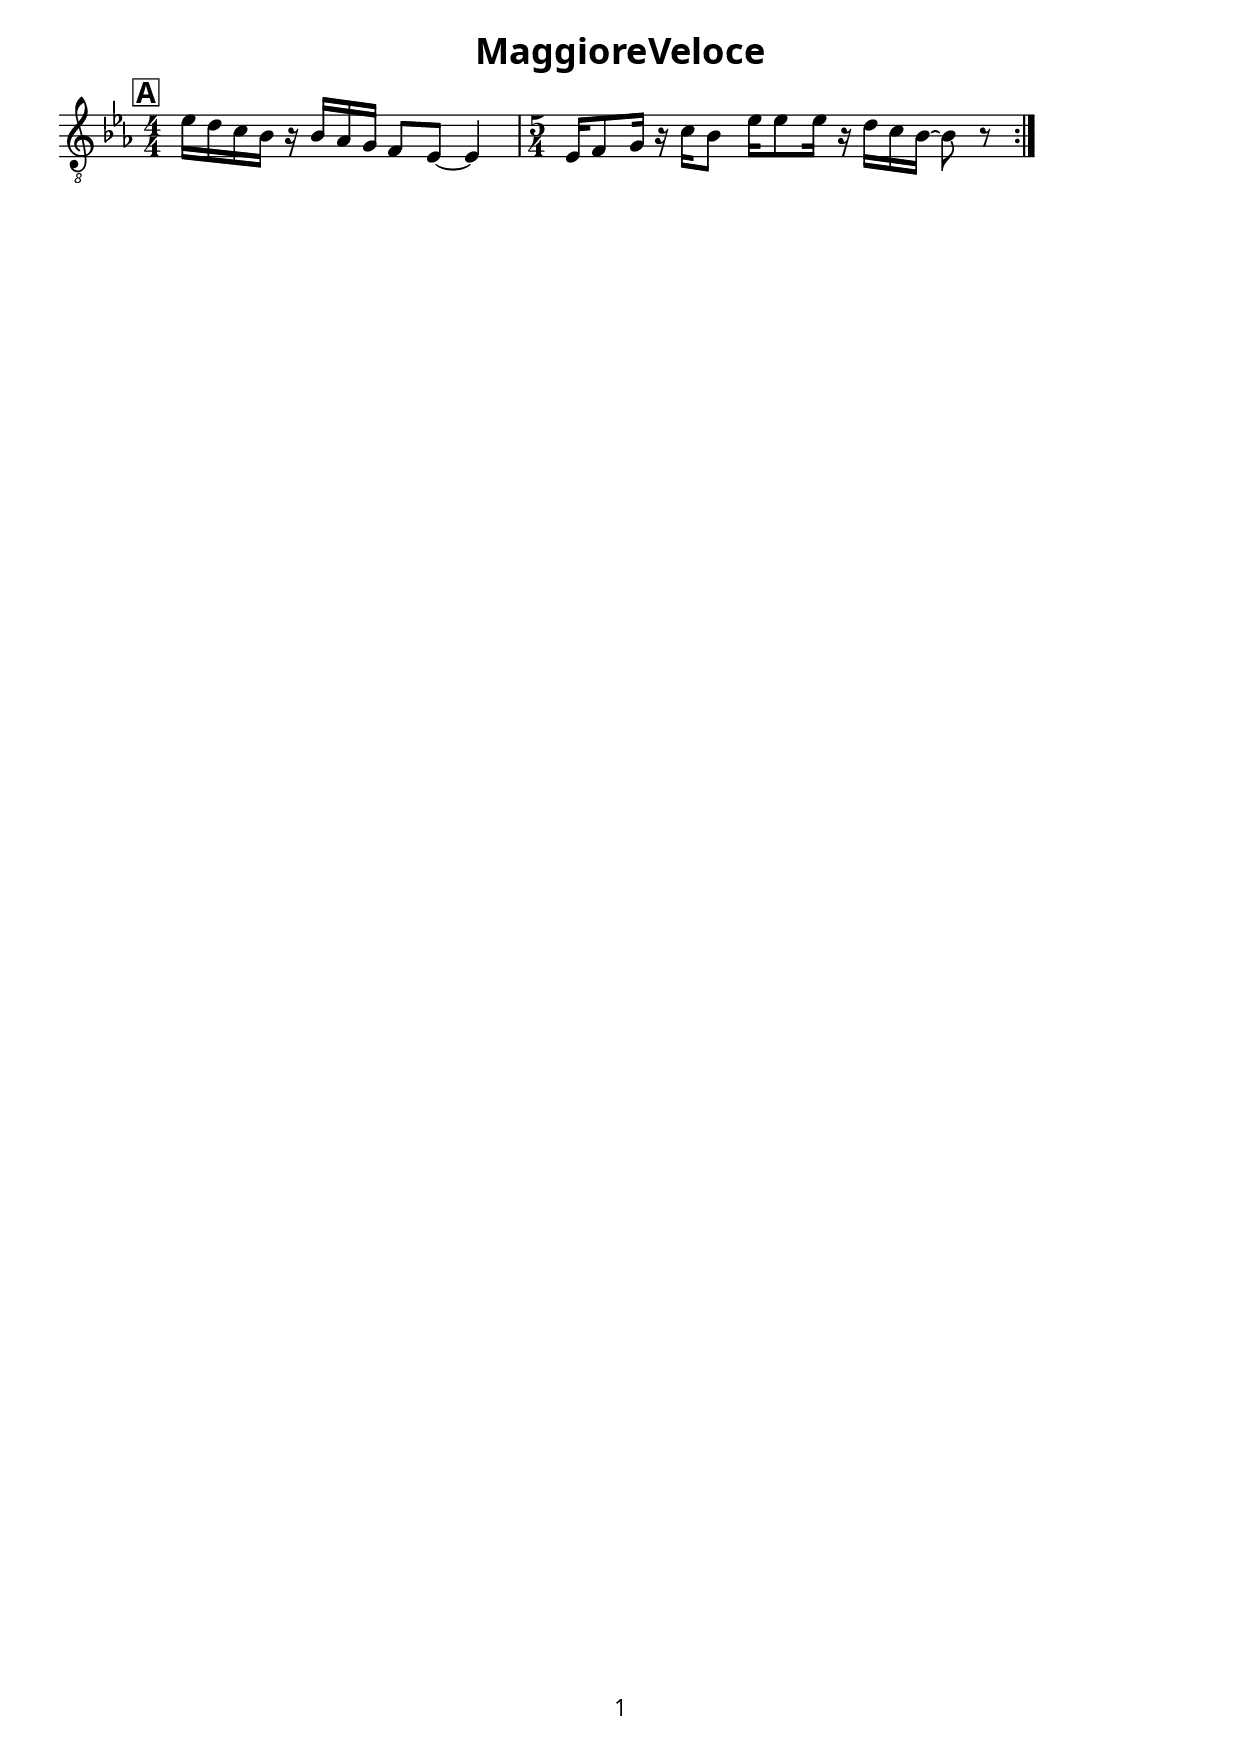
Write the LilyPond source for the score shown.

% {{{ PARAMETRI
  myTitle = "MaggioreVeloce"
  myKey = \key ees \major
  myTime = \time 4/4 
  myTempo =  #(ly:make-moment 60 4)
% }}}

% INTESTAZIONE {{{
\version "2.18.2"

\header {
  title = \myTitle
}

\paper{
  print-first-page-number = ##t
  oddHeaderMarkup = \markup \null
  evenHeaderMarkup = \markup \null
  oddFooterMarkup = \markup {
    \fill-line {
      \on-the-fly \print-page-number-check-first
      \fromproperty #'page:page-number-string
    }
  }
  evenFooterMarkup = \oddFooterMarkup
  #(set-global-staff-size 10)
  myStaffSize = #20
  fonts = #(make-pango-font-tree
  "FontAwesome"
  "FontAwesome"
  "FontAwesome"
  (/ myStaffSize 20))
}

global = {
  \myKey
  \numericTimeSignature
  \myTime
  \set Score.markFormatter = #format-mark-box-alphabet
}
\layout { indent = #0 }
%}}}

% {{{ PARTE A
  temaA = {
    \repeat volta 2{
      \time 4/4
      ees16 d c bes r bes aes g f8 ees~ ees4 |
      \time 5/4
      ees16 f8 g16 r c16 bes8 ees16 ees8 ees16 r d c bes~ bes8 r8 |
    }
  }

  accordiA = \chordmode{
  }
% }}}

% SCORE {{{
tema = \relative c' {
  \mark \default
  \temaA \break
}

chordsPart ={
  \new ChordNames {
    \set chordChanges = ##t
    \accordiA
  }
}

temaPart = \new Staff \with {
  instrumentName = ""
  midiInstrument = "piano"
} { \clef "treble_8" \global \tema }

scoreContent = << 
  \chordsPart
  \temaPart
>>
%}}}

% {{{ BOOKS
  \book{
    \bookOutputSuffix "C"
    \score {
      \scoreContent
      \layout {}
      \midi { \context { \Score tempoWholesPerMinute = #(ly:make-moment 90 4) } }
    }
  }
% }}}
